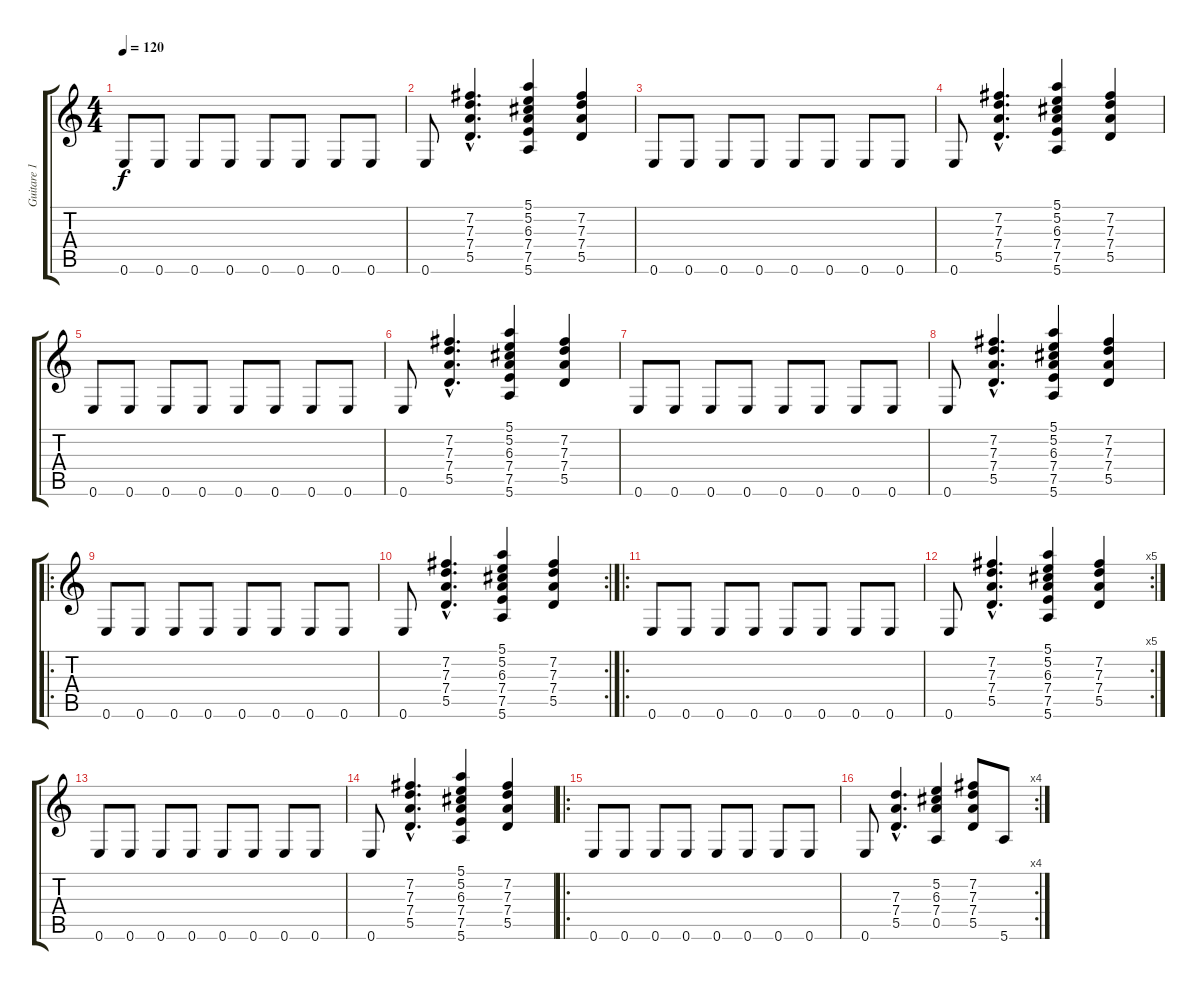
\track ("Guitare 1" "Guitare 1") {instrument distortionguitar}
\staff {score tabs}
\tuning (E4 B3 G3 D3 A2 E2) {hide}
\ts (4 4)
\tempo 120
\clef g2
\ks c
0.6.8{dy f instrument distortionguitar} 0.6.8 0.6.8 0.6.8 0.6.8 0.6.8 0.6.8 0.6.8 |
0.6.8 (7.2{hac} 7.3{hac} 7.4{hac} 5.5{hac}).4{d} (5.1 5.2 6.3 7.4 7.5 5.6).4 (7.2 7.3 7.4 5.5).4 |
0.6.8 0.6.8 0.6.8 0.6.8 0.6.8 0.6.8 0.6.8 0.6.8 |
0.6.8 (7.2{hac} 7.3{hac} 7.4{hac} 5.5{hac}).4{d} (5.1 5.2 6.3 7.4 7.5 5.6).4 (7.2 7.3 7.4 5.5).4 |
0.6.8 0.6.8 0.6.8 0.6.8 0.6.8 0.6.8 0.6.8 0.6.8 |
0.6.8 (7.2{hac} 7.3{hac} 7.4{hac} 5.5{hac}).4{d} (5.1 5.2 6.3 7.4 7.5 5.6).4 (7.2 7.3 7.4 5.5).4 |
0.6.8 0.6.8 0.6.8 0.6.8 0.6.8 0.6.8 0.6.8 0.6.8 |
0.6.8 (7.2{hac} 7.3{hac} 7.4{hac} 5.5{hac}).4{d} (5.1 5.2 6.3 7.4 7.5 5.6).4 (7.2 7.3 7.4 5.5).4 |
\ro
0.6.8 0.6.8 0.6.8 0.6.8 0.6.8 0.6.8 0.6.8 0.6.8 |
\rc 2
0.6.8 (7.2{hac} 7.3{hac} 7.4{hac} 5.5{hac}).4{d} (5.1 5.2 6.3 7.4 7.5 5.6).4 (7.2 7.3 7.4 5.5).4 |
\ro
0.6.8 0.6.8 0.6.8 0.6.8 0.6.8 0.6.8 0.6.8 0.6.8 |
\rc 5
0.6.8 (7.2{hac} 7.3{hac} 7.4{hac} 5.5{hac}).4{d} (5.1 5.2 6.3 7.4 7.5 5.6).4 (7.2 7.3 7.4 5.5).4 |
0.6.8 0.6.8 0.6.8 0.6.8 0.6.8 0.6.8 0.6.8 0.6.8 |
0.6.8 (7.2{hac} 7.3{hac} 7.4{hac} 5.5{hac}).4{d} (5.1 5.2 6.3 7.4 7.5 5.6).4 (7.2 7.3 7.4 5.5).4 |
\ro
0.6.8 0.6.8 0.6.8 0.6.8 0.6.8 0.6.8 0.6.8 0.6.8 |
\rc 4
0.6.8 (7.3{hac} 7.4{hac} 5.5{hac}).4{d} (5.2 6.3 7.4 0.5).4 (7.2 7.3 7.4 5.5).8 5.6.8
